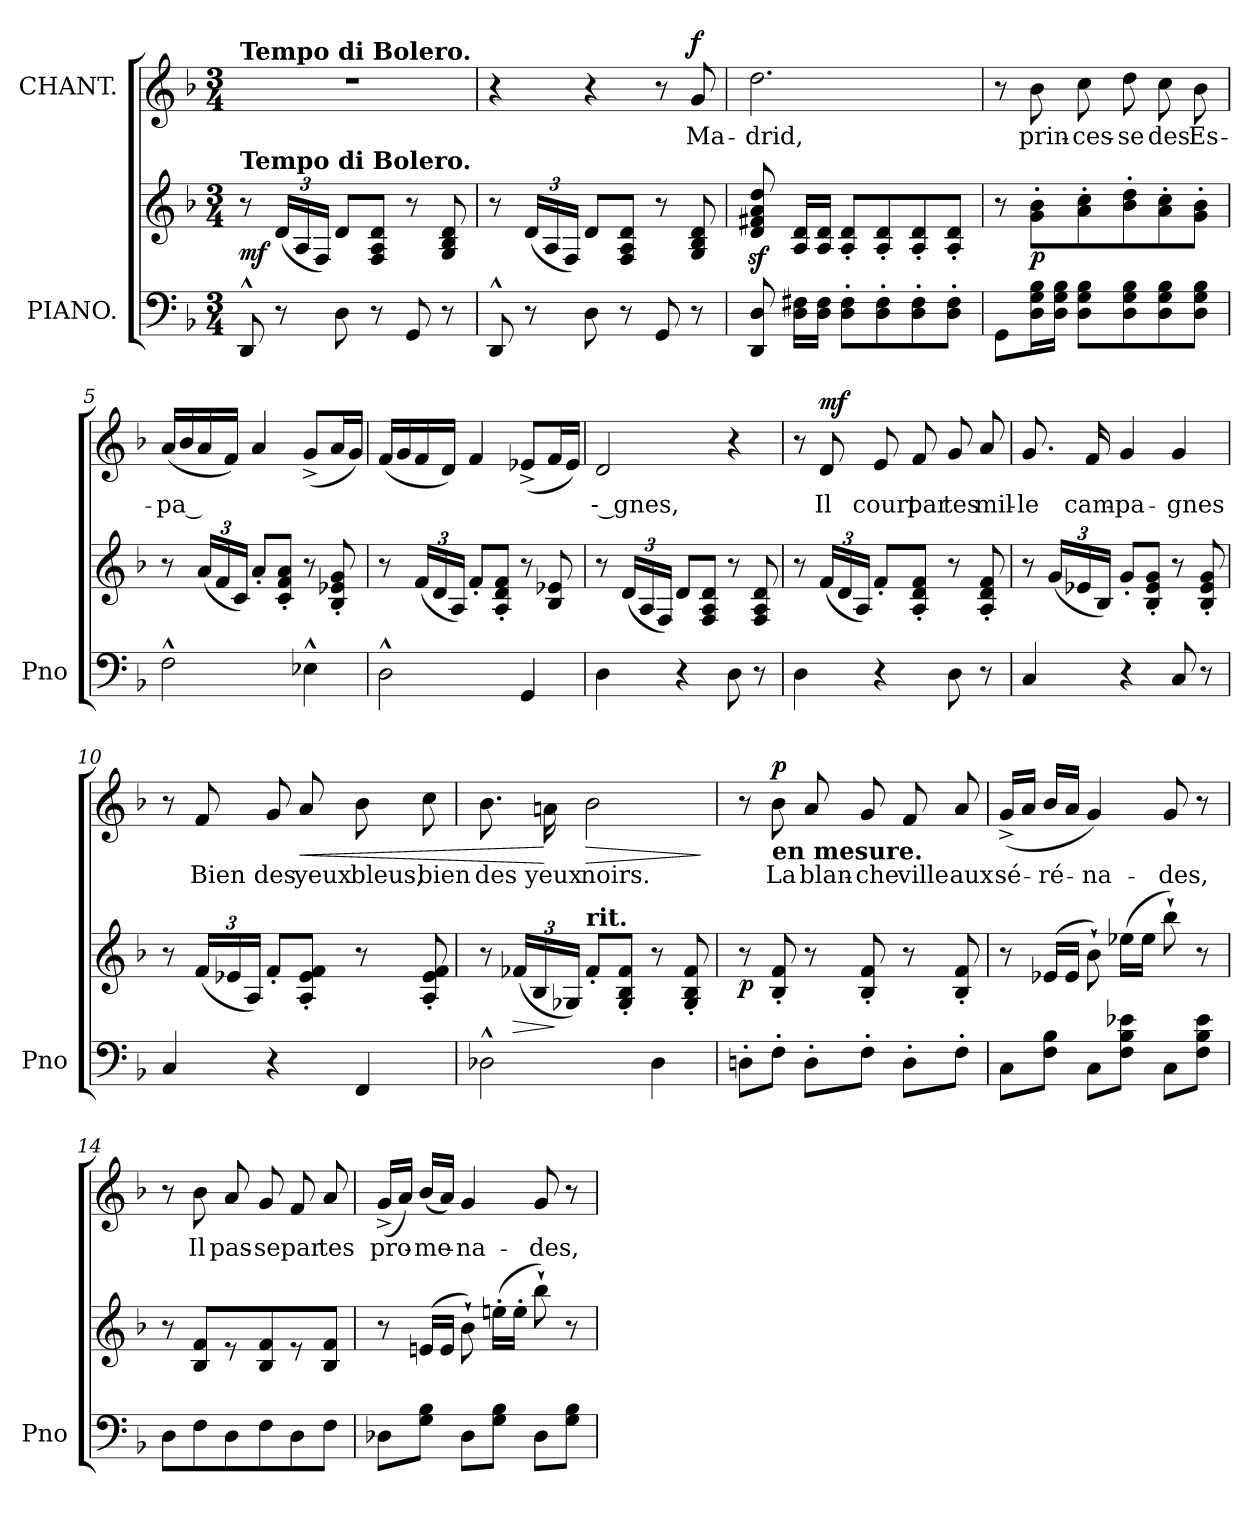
**kern	**kern	**dynam	**kern	**text	**dynam
*part2	*part2	*part2	*part1	*part1	*part1
*staff3	*staff2	*staff2/3	*staff1	*staff1	*staff1
*I"PIANO.	*	*	*I"CHANT.	*	*
*I'Pno	*	*	*	*	*
*clefF4	*clefG2	*	*clefG2	*	*
*k[b-]	*k[b-]	*	*k[b-]	*	*
*M3/4	*M3/4	*	*M3/4	*	*
=1	=1	=1	=1	=1	=1
!	!	!	!LO:TX:a:B:t=Tempo di Bolero.	!	!
!	!LO:TX:a:B:t=Tempo di Bolero.	!	!	!	!
!	!	!LO:DY:b	!	!	!
8DD^^/	8r	mf	2.r	.	.
*	*Xbrackettup	*	*	*	*
8r	(24d/LL	.	.	.	.
.	24A/	.	.	.	.
.	24F/JJ)	.	.	.	.
8D\	8d/L	.	.	.	.
8r	8F/ 8A/ 8d/J	.	.	.	.
8GG/	8r	.	.	.	.
8r	8G/ 8B-/ 8d/	.	.	.	.
=2	=2	=2	=2	=2	=2
8DD^^/	8r	.	4r	.	.
8r	(24d/LL	.	.	.	.
.	24A/	.	.	.	.
.	24F/JJ)	.	.	.	.
8D\	8d/L	.	4r	.	.
8r	8F/ 8A/ 8d/J	.	.	.	.
8GG/	8r	.	8r	.	.
!	!	!	!	!	!LO:DY:a
8r	8G/ 8B-/ 8d/	.	8g/	Ma-	f
=3	=3	=3	=3	=3	=3
8DD/ 8D/	8d/z< 8f#X/z< 8a/z< 8dd/z<	.	2.dd\	-drid,	.
16D\ 16F#X\LL	16A/ 16d/LL	.	.	.	.
16D\ 16F#\JJ	16A/ 16d/JJ	.	.	.	.
8D\' 8F#\'L	8A/' 8d/'L	.	.	.	.
8D\' 8F#\'	8A/' 8d/'	.	.	.	.
8D\' 8F#\'	8A/' 8d/'	.	.	.	.
8D\' 8F#\'J	8A/' 8d/'J	.	.	.	.
=4	=4	=4	=4	=4	=4
8GG\L	8r	.	8r	.	.
!	!	!LO:DY:b	!	!	!
16D\ 16G\ 16B-\L	8g\' 8b-\'L	p	8b-\	prin-	.
16D\ 16G\ 16B-\JJ	.	.	.	.	.
8D\ 8G\ 8B-\L	8a\' 8cc\'	.	8cc\	-ces-	.
8D\ 8G\ 8B-\	8b-\' 8dd\'	.	8dd\	-se	.
8D\ 8G\ 8B-\	8a\' 8cc\'	.	8cc\	des	.
8D\ 8G\ 8B-\J	8g\' 8b-\'J	.	8b-\	Es-	.
=5	=5	=5	=5	=5	=5
2F^^\	8r	.	(16a/LL	-pa --	.
.	.	.	16b-/	.	.
.	(24a/LL	.	16a/	.	.
.	24f/	.	.	.	.
.	.	.	16f/JJ)	.	.
.	24c/JJ)	.	.	.	.
.	8a'/L	.	4a/	.	.
.	8c/' 8f/' 8a/'J	.	.	.	.
4E-X^^\	8r	.	(8g^>/L	.	.
.	8B-/' 8e-X/' 8g/'	.	16a/L	.	.
.	.	.	16g/JJ)	.	.
=6	=6	=6	=6	=6	=6
2D^^\	8r	.	(16f/LL	.	.
.	.	.	16g/	.	.
.	(24f/LL	.	16f/	.	.
.	24d/	.	.	.	.
.	.	.	16d/JJ)	.	.
.	24A/JJ)	.	.	.	.
.	8f'/L	.	4f/	.	.
.	8A/' 8d/' 8f/'J	.	.	.	.
4GG/	8r	.	(8e-X^>/L	.	.
.	8B-/ 8e-X/	.	16f/L	.	.
.	.	.	16e-/JJ)	.	.
=7	=7	=7	=7	=7	=7
4D\	8r	.	2d/	-- gnes,	.
.	(24d/LL	.	.	.	.
.	24A/	.	.	.	.
.	24F/JJ)	.	.	.	.
4r	8d/L	.	.	.	.
.	8F/ 8A/ 8d/J	.	.	.	.
8D\	8r	.	4r	.	.
8r	8F/ 8A/ 8d/	.	.	.	.
=8	=8	=8	=8	=8	=8
4D\	8r	.	8r	.	.
!	!	!	!	!	!LO:DY:a
.	(24f/LL	.	8d/	Il	mf
.	24d/	.	.	.	.
.	24A/JJ)	.	.	.	.
4r	8f'/L	.	8e/	court	.
.	8A/' 8d/' 8f/'J	.	8f/	par	.
8D\	8r	.	8g/	tes	.
8r	8A/' 8d/' 8f/'	.	8a/	mil-	.
=9	=9	=9	=9	=9	=9
4C/	8r	.	8.g/	-le	.
.	(24g/LL	.	.	.	.
.	24e-X/	.	.	.	.
.	.	.	16f/	cam-	.
.	24B-/JJ)	.	.	.	.
4r	8g'/L	.	4g/	-pa-	.
.	8B-/' 8e-/' 8g/'J	.	.	.	.
8C/	8r	.	4g/	-gnes	.
8r	8B-/' 8e-/' 8g/'	.	.	.	.
=10	=10	=10	=10	=10	=10
4C/	8r	.	8r	.	.
.	(24f/LL	.	8f/	Bien	.
.	24e-X/	.	.	.	.
.	24A/JJ)	.	.	.	.
4r	8f'/L	.	8g/	des	.
!	!	!	!	!	!LO:HP:b
.	8A/' 8e-/' 8f/'J	.	8a/	yeux	<
4FF/	8r	.	8b-\	bleus,	.
.	8A/' 8e-/' 8f/'	.	8cc\	bien	.
=11	=11	=11	=11	=11	=11
2D-X^^\	8r	.	8.b-\	des	.
!	!	!LO:HP:b	!	!	!
.	(24f-X/LL	>	.	.	.
.	24B-/	.	.	.	.
.	.	.	16an\	yeux	[
.	24G-X/JJ)	]	.	.	.
!	!LO:TX:a:B:t=rit.	!	!	!	!
!	!	!	!	!	!LO:HP:b
.	8f-'/L	.	2b-\	noirs.	>
.	8G-/' 8B-/' 8f-/'J	.	.	.	.
4D-\	8r	.	.	.	.
.	8G-/' 8B-/' 8f-/'	.	.	.	.
.	.	.	.	.	]
=12	=12	=12	=12	=12	=12
!	!	!LO:DY:b	!	!	!
8Dn'\L	8r	p	8r	.	.
!	!	!	!LO:TX:b:B:t=en mesure.	!	!
!	!	!	!	!	!LO:DY:a
8F'\J	8B-/' 8f/'	.	8b-\	La	p
8D'\L	8r	.	8a/	blan-	.
8F'\J	8B-/' 8f/'	.	8g/	-che	.
8D'\L	8r	.	8f/	ville	.
8F'\J	8B-/' 8f/'	.	8a/	aux	.
=13	=13	=13	=13	=13	=13
8C\L	8r	.	(16g^>/LL	sé-	.
.	.	.	16a/JJ	.	.
8F\ 8B-\J	(16e-X/LL	.	16b-/LL	-ré-	.
.	16e-/JJ	.	16a/JJ	.	.
8C\L	8b-`\)	.	4g/)	-na-	.
8F\ 8B-\ 8e-X\J	(16ee-X\LL	.	.	.	.
.	16ee-\JJ	.	.	.	.
8C\L	8bb-`\)	.	8g/	-des,	.
8F\ 8B-\ 8e-\J	8r	.	8r	.	.
=14	=14	=14	=14	=14	=14
8D\L	8r	.	8r	.	.
8F\	8B-/ 8f/L	.	8b-\	Il	.
8D\	8r	.	8a/	pas-	.
8F\	8B-/ 8f/	.	8g/	-se	.
8D\	8r	.	8f/	par	.
8F\J	8B-/ 8f/J	.	8a/	tes	.
=15	=15	=15	=15	=15	=15
8D-X\L	8r	.	(16g^>/LL	pro-	.
.	.	.	16a/JJ)	.	.
8G\ 8B-\J	(16en/LL	.	(16b-/LL	-me-	.
.	16e/JJ	.	16a/JJ)	.	.
8D-\L	8b-`\)	.	4g/	-na-	.
8G\ 8B-\J	(16een'\LL	.	.	.	.
.	16ee'\JJ	.	.	.	.
8D-\L	8bb-`\)	.	8g/	-des,	.
8G\ 8B-\J	8r	.	8r	.	.
=	=	=	=	=	=
*-	*-	*-	*-	*-	*-
